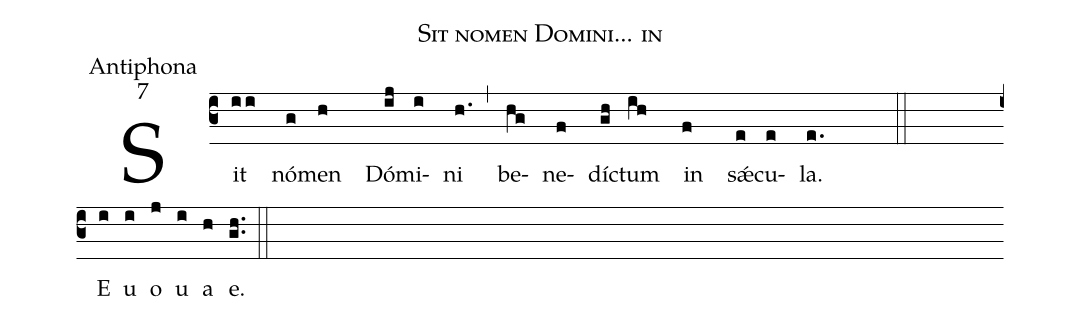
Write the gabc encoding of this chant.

name:Sit nomen Domini... in;
office-part:Antiphona;
mode:7;
%%
(c3) Sit(ii) nó(g)men(h) Dó(ij)mi(i)ni(h.) (,) be(hg)ne(f)dí(gh)ctum(ih) in(f) s<sp>'æ</sp>(e)cu(e)la.(e.) (:: z)

E(i) u(i) o(j) u(i) a(h) e.(gh..) (::)
